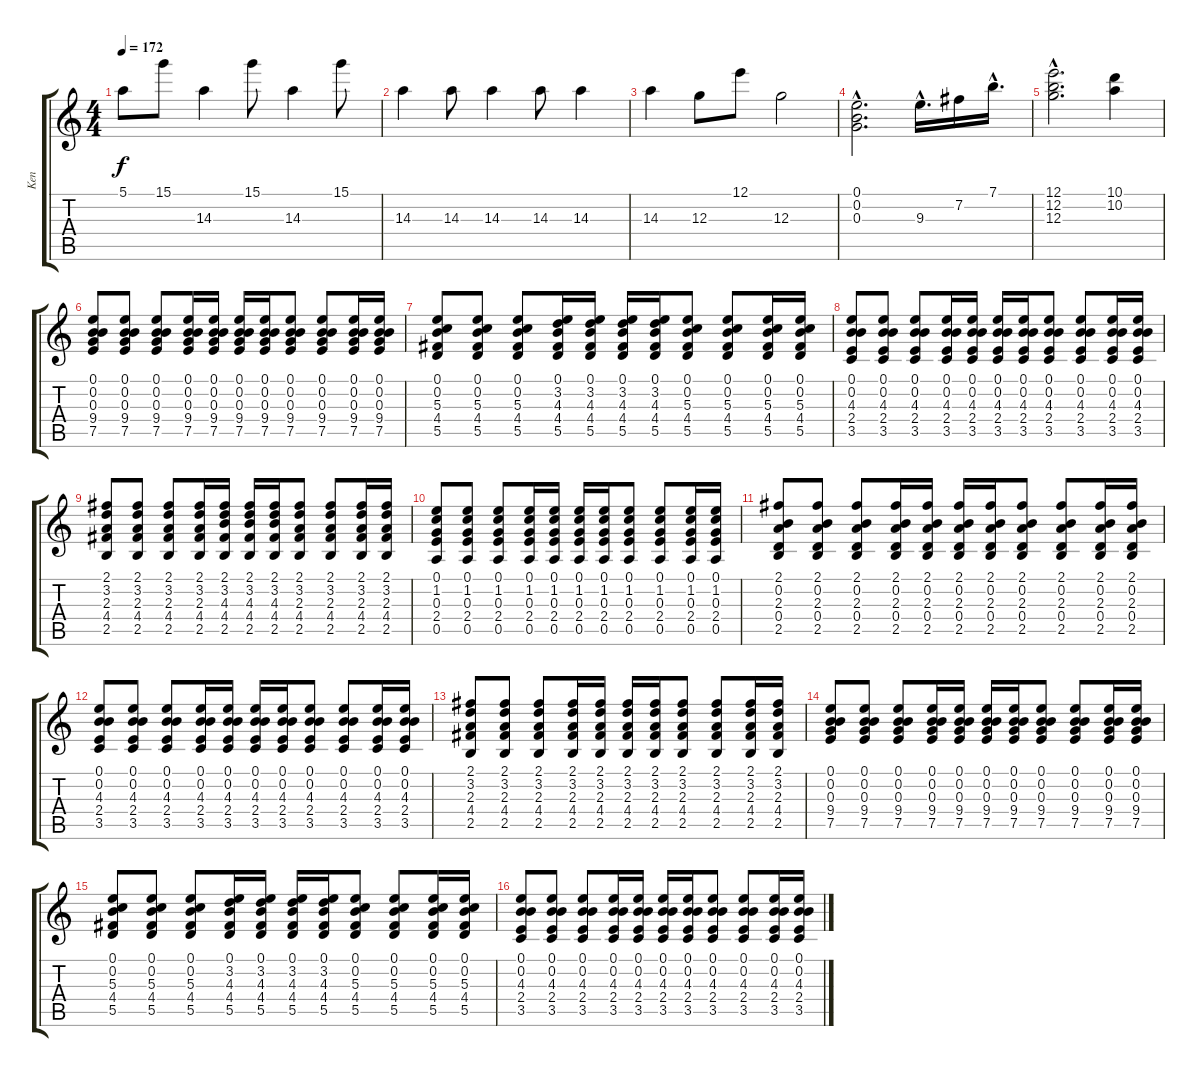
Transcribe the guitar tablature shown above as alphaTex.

\track ("Ken" "Ken") {instrument distortionguitar}
\staff {score tabs}
\tuning (E4 B3 G3 D3 A2 E2) {hide}
\ts (4 4)
\tempo 172
\clef g2
\ks c
5.1{t}.8{dy f} 15.1.8 14.3.4 15.1.8 14.3.4 15.1.8 |
14.3.4 14.3.8 14.3.4 14.3.8 14.3.4 |
14.3.4 12.3.8 12.1.8 12.3.2 |
(0.1{hac} 0.2{hac} 0.3{hac}).2{d} 9.3{hac}.16{d} 7.2.16 7.1{hac}.16{d} |
(12.1{hac} 12.2{hac} 12.3{hac}).2{d} (10.1 10.2).4 |
(0.1 0.2 0.3 9.4 7.5).8 (0.1 0.2 0.3 9.4 7.5).8 (0.1 0.2 0.3 9.4 7.5).8 (0.1 0.2 0.3 9.4 7.5).16 (0.1 0.2 0.3 9.4 7.5).16 (0.1 0.2 0.3 9.4 7.5).16 (0.1 0.2 0.3 9.4 7.5).16 (0.1 0.2 0.3 9.4 7.5).8 (0.1 0.2 0.3 9.4 7.5).8 (0.1 0.2 0.3 9.4 7.5).16 (0.1 0.2 0.3 9.4 7.5).16 |
(0.1 0.2 5.3 4.4 5.5).8 (0.1 0.2 5.3 4.4 5.5).8 (0.1 0.2 5.3 4.4 5.5).8 (0.1 3.2 4.3 4.4 5.5).16 (0.1 3.2 4.3 4.4 5.5).16 (0.1 3.2 4.3 4.4 5.5).16 (0.1 3.2 4.3 4.4 5.5).16 (0.1 0.2 5.3 4.4 5.5).8 (0.1 0.2 5.3 4.4 5.5).8 (0.1 0.2 5.3 4.4 5.5).16 (0.1 0.2 5.3 4.4 5.5).16 |
(0.1 0.2 4.3 2.4 3.5).8 (0.1 0.2 4.3 2.4 3.5).8 (0.1 0.2 4.3 2.4 3.5).8 (0.1 0.2 4.3 2.4 3.5).16 (0.1 0.2 4.3 2.4 3.5).16 (0.1 0.2 4.3 2.4 3.5).16 (0.1 0.2 4.3 2.4 3.5).16 (0.1 0.2 4.3 2.4 3.5).8 (0.1 0.2 4.3 2.4 3.5).8 (0.1 0.2 4.3 2.4 3.5).16 (0.1 0.2 4.3 2.4 3.5).16 |
(2.1 3.2 2.3 4.4 2.5).8 (2.1 3.2 2.3 4.4 2.5).8 (2.1 3.2 2.3 4.4 2.5).8 (2.1 3.2 2.3 4.4 2.5).16 (2.1 3.2 4.3 4.4 2.5).16 (2.1 3.2 4.3 4.4 2.5).16 (2.1 3.2 4.3 4.4 2.5).16 (2.1 3.2 2.3 4.4 2.5).8 (2.1 3.2 2.3 4.4 2.5).8 (2.1 3.2 2.3 4.4 2.5).16 (2.1 3.2 2.3 4.4 2.5).16 |
(0.1 1.2 0.3 2.4 0.5).8 (0.1 1.2 0.3 2.4 0.5).8 (0.1 1.2 0.3 2.4 0.5).8 (0.1 1.2 0.3 2.4 0.5).16 (0.1 1.2 0.3 2.4 0.5).16 (0.1 1.2 0.3 2.4 0.5).16 (0.1 1.2 0.3 2.4 0.5).16 (0.1 1.2 0.3 2.4 0.5).8 (0.1 1.2 0.3 2.4 0.5).8 (0.1 1.2 0.3 2.4 0.5).16 (0.1 1.2 0.3 2.4 0.5).16 |
(2.1 0.2 2.3 0.4 2.5).8 (2.1 0.2 2.3 0.4 2.5).8 (2.1 0.2 2.3 0.4 2.5).8 (2.1 0.2 2.3 0.4 2.5).16 (2.1 0.2 2.3 0.4 2.5).16 (2.1 0.2 2.3 0.4 2.5).16 (2.1 0.2 2.3 0.4 2.5).16 (2.1 0.2 2.3 0.4 2.5).8 (2.1 0.2 2.3 0.4 2.5).8 (2.1 0.2 2.3 0.4 2.5).16 (2.1 0.2 2.3 0.4 2.5).16 |
(0.1 0.2 4.3 2.4 3.5).8 (0.1 0.2 4.3 2.4 3.5).8 (0.1 0.2 4.3 2.4 3.5).8 (0.1 0.2 4.3 2.4 3.5).16 (0.1 0.2 4.3 2.4 3.5).16 (0.1 0.2 4.3 2.4 3.5).16 (0.1 0.2 4.3 2.4 3.5).16 (0.1 0.2 4.3 2.4 3.5).8 (0.1 0.2 4.3 2.4 3.5).8 (0.1 0.2 4.3 2.4 3.5).16 (0.1 0.2 4.3 2.4 3.5).16 |
(2.1 3.2 2.3 4.4 2.5).8 (2.1 3.2 2.3 4.4 2.5).8 (2.1 3.2 2.3 4.4 2.5).8 (2.1 3.2 2.3 4.4 2.5).16 (2.1 3.2 2.3 4.4 2.5).16 (2.1 3.2 2.3 4.4 2.5).16 (2.1 3.2 2.3 4.4 2.5).16 (2.1 3.2 2.3 4.4 2.5).8 (2.1 3.2 2.3 4.4 2.5).8 (2.1 3.2 2.3 4.4 2.5).16 (2.1 3.2 2.3 4.4 2.5).16 |
(0.1 0.2 0.3 9.4 7.5).8 (0.1 0.2 0.3 9.4 7.5).8 (0.1 0.2 0.3 9.4 7.5).8 (0.1 0.2 0.3 9.4 7.5).16 (0.1 0.2 0.3 9.4 7.5).16 (0.1 0.2 0.3 9.4 7.5).16 (0.1 0.2 0.3 9.4 7.5).16 (0.1 0.2 0.3 9.4 7.5).8 (0.1 0.2 0.3 9.4 7.5).8 (0.1 0.2 0.3 9.4 7.5).16 (0.1 0.2 0.3 9.4 7.5).16 |
(0.1 0.2 5.3 4.4 5.5).8 (0.1 0.2 5.3 4.4 5.5).8 (0.1 0.2 5.3 4.4 5.5).8 (0.1 3.2 4.3 4.4 5.5).16 (0.1 3.2 4.3 4.4 5.5).16 (0.1 3.2 4.3 4.4 5.5).16 (0.1 3.2 4.3 4.4 5.5).16 (0.1 0.2 5.3 4.4 5.5).8 (0.1 0.2 5.3 4.4 5.5).8 (0.1 0.2 5.3 4.4 5.5).16 (0.1 0.2 5.3 4.4 5.5).16 |
(0.1 0.2 4.3 2.4 3.5).8 (0.1 0.2 4.3 2.4 3.5).8 (0.1 0.2 4.3 2.4 3.5).8 (0.1 0.2 4.3 2.4 3.5).16 (0.1 0.2 4.3 2.4 3.5).16 (0.1 0.2 4.3 2.4 3.5).16 (0.1 0.2 4.3 2.4 3.5).16 (0.1 0.2 4.3 2.4 3.5).8 (0.1 0.2 4.3 2.4 3.5).8 (0.1 0.2 4.3 2.4 3.5).16 (0.1 0.2 4.3 2.4 3.5).16
